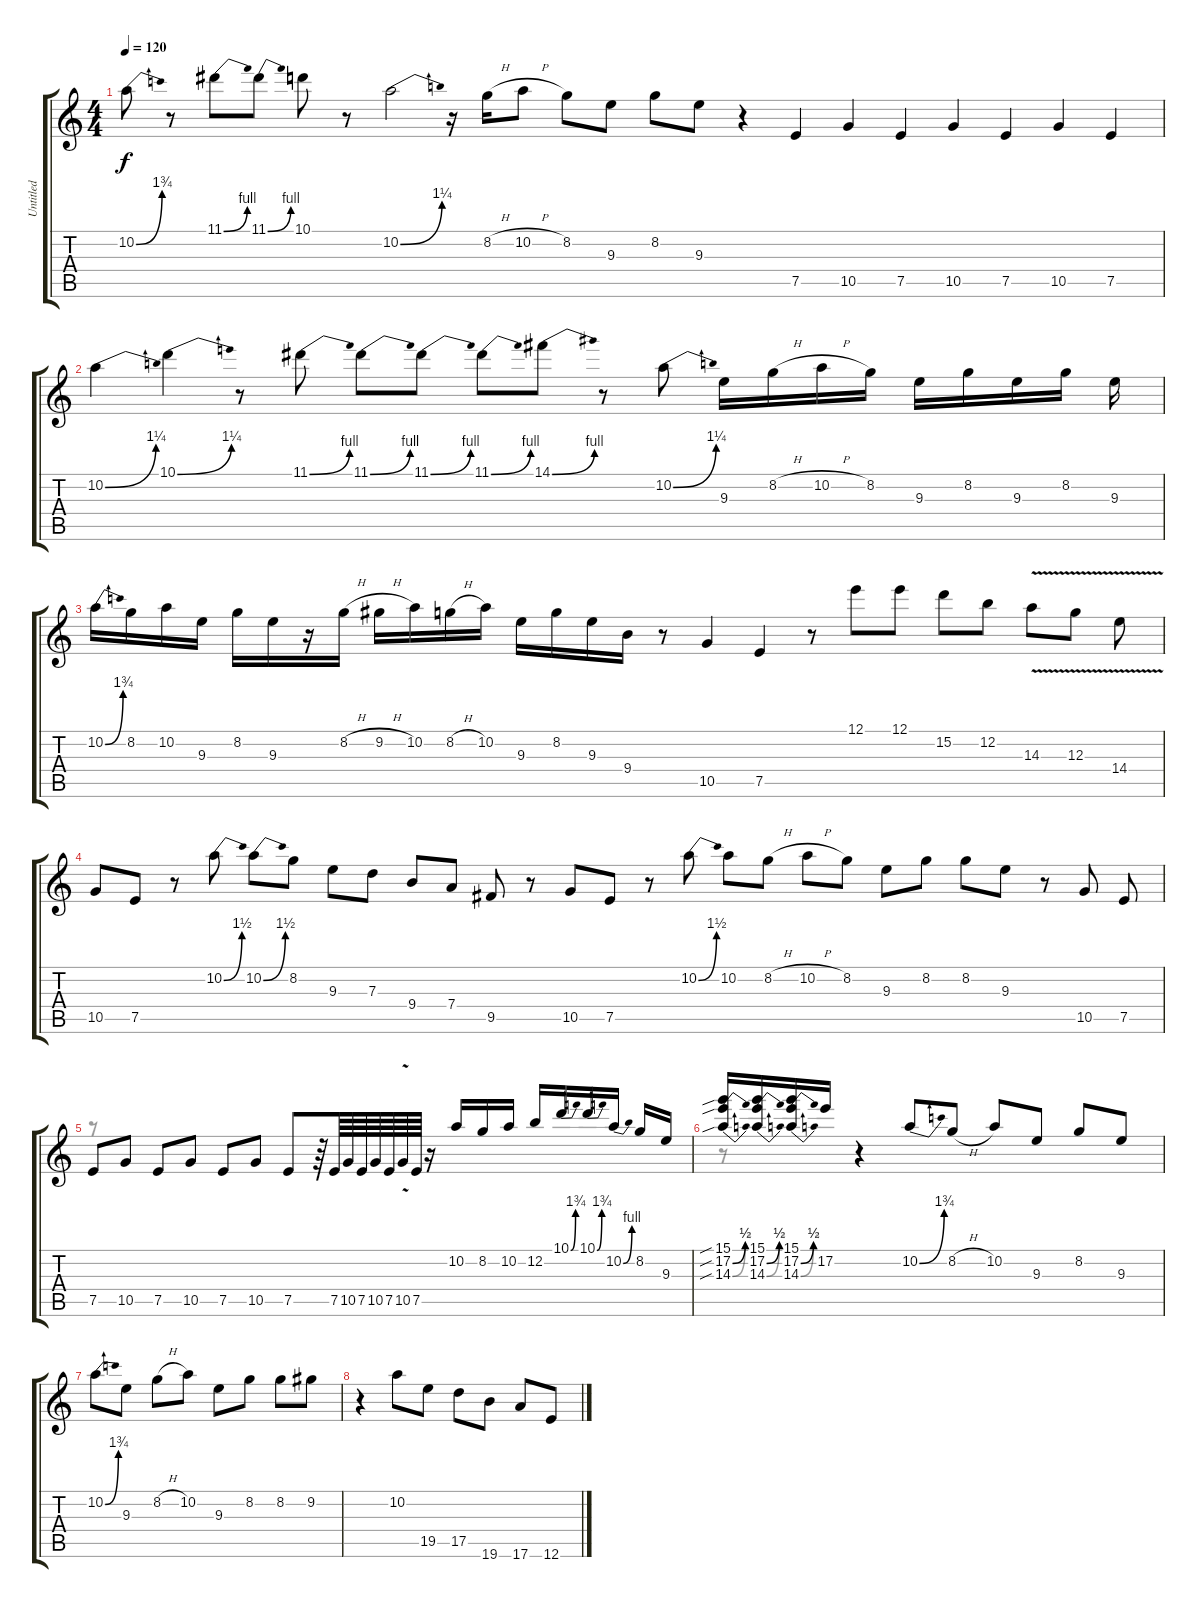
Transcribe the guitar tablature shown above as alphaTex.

\track ("Untitled" "Untitled") {instrument acousticguitarnylon}
\staff {score tabs}
\tuning (E4 B3 G3 D3 A2 E2) {hide}
\voice
\ts (4 4)
\tempo 120
\clef g2
\ks c
10.2{be (bend 0 0 60 7)}.8{dy f instrument acousticguitarnylon} r.8 11.1{be (bend 0 0 60 4)}.8 11.1{be (bend 0 0 60 4)}.8 10.1.8 r.8 10.2{be (bend 0 0 60 5)}.2 r.16 8.2{h}.16 10.2{h}.8 8.2.8 9.3.8 8.2.8 9.3.8 r.4 7.5.4 10.5.4 7.5.4 10.5.4 7.5.4 10.5.4 7.5.4 |
10.2{be (bend 0 0 60 5)}.4 10.1{be (bend 0 0 60 5)}.4 r.8 11.1{be (bend 0 0 60 4)}.8 11.1{be (bend 0 0 60 4)}.8 11.1{be (bend 0 0 60 4)}.8 11.1{be (bend 0 0 60 4)}.8 14.1{be (bend 0 0 60 4)}.8 r.8 10.2{be (bend 0 0 60 5)}.8 9.3.16 8.2{h}.16 10.2{h}.16 8.2.16 9.3.16 8.2.16 9.3.16 8.2.16 9.3.16 |
10.2{be (bend 0 0 60 7)}.16 8.2.16 10.2.16 9.3.16 8.2.16 9.3.16 r.16 8.2{h}.16 9.2{h}.16 10.2.16 8.2{h}.16 10.2.16 9.3.16 8.2.16 9.3.16 9.4.16 r.8 10.5.4 7.5.4 r.8 12.1.8 12.1.8 15.2.8 12.2.8 14.3{v}.8 12.3{v}.8 14.4{v}.8 |
10.5.8 7.5.8 r.8 10.2{be (bend 0 0 60 6)}.8 10.2{be (bend 0 0 60 6)}.8 8.2.8 9.3.8 7.3.8 9.4.8 7.4.8 9.5.8 r.8 10.5.8 7.5.8 r.8 10.2{be (bend 0 0 60 6)}.8 10.2.8 8.2{h}.8 10.2{h}.8 8.2.8 9.3.8 8.2.8 8.2.8 9.3.8 r.8 10.5.8 7.5.8 |
7.5.8 10.5.8 7.5.8 10.5.8 7.5.8 10.5.8 7.5.8 r.64 7.5.64 10.5.64 7.5.64 10.5.64 7.5.64 10.5{v}.64 7.5.64 r.16 10.2.16 8.2.16 10.2.16 12.2.16 10.1{be (bend 0 0 60 7)}.16 10.1{be (bend 0 0 60 7)}.16 10.2{be (bend 0 0 60 4)}.16 8.2.16 9.3.16 |
(15.1{sib} 17.2{be (bend 0 0 60 2) sib} 14.3{be (bend 0 0 60 1) sib}).16 (15.1 17.2{be (bend 0 0 60 2)} 14.3{be (bend 0 0 60 1)}).16 (15.1 17.2{be (bend 0 0 60 2)} 14.3{be (bend 0 0 60 1)}).16 17.2.16 r.4 10.2{be (bend 0 0 60 7)}.8 8.2{h}.8 10.2.8 9.3.8 8.2.8 9.3.8 |
10.2{be (bend 0 0 60 7)}.8 9.3.8 8.2{h}.8 10.2.8 9.3.8 8.2.8 8.2.8 9.2.8 |
r.4 10.2.8 19.5.8 17.5.8 19.6.8 17.6.8 12.6.8
\voice
\clef g2
\ottava regular
\simile none
\ks c
|
|
|
|
r.8 |
r.8 |
|
